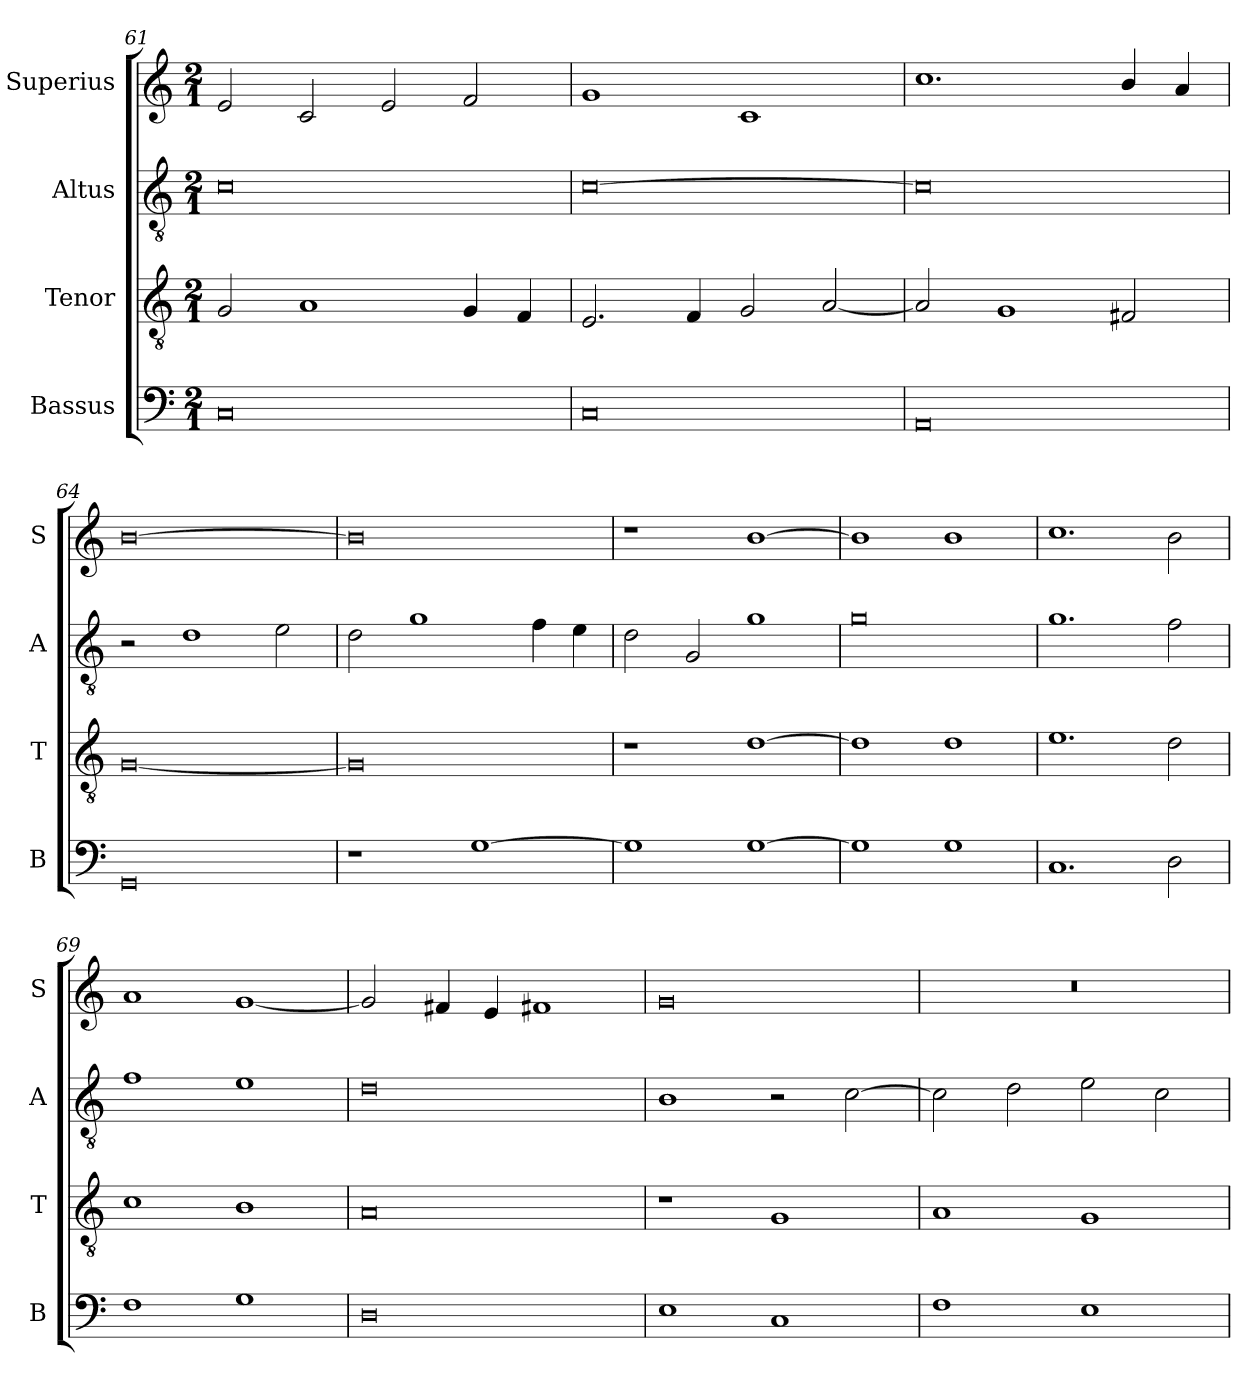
**kern	**kern	**kern	**kern
*part4	*part3	*part2	*part1
*staff4	*staff3	*staff2	*staff1
*I"Bassus	*I"Tenor	*I"Altus	*I"Superius
*I'B	*I'T	*I'A	*I'S
*clefF4	*clefGv2	*clefGv2	*clefG2
*k[]	*k[]	*k[]	*k[]
*M2/1	*M2/1	*M2/1	*M2/1
=61	=61	=61	=61
0C	2G/	0c	2e/
.	1A/	.	2c/
.	.	.	2e/
.	4G/	.	2f/
.	4F/	.	.
=62	=62	=62	=62
0C	2.E/	[0c	1g/
.	4F/	.	.
.	2G/	.	1c/
.	[2A/	.	.
=63	=63	=63	=63
0AA	2A/]	0c]	1.cc\
.	1G/	.	.
.	2F#X/	.	4b/
.	.	.	4a/
=64	=64	=64	=64
0GG	[0G	2r	[0b
.	.	1d\	.
.	.	2e\	.
=65	=65	=65	=65
1r	0G]	2d\	0b]
.	.	1g\	.
[1G\	.	.	.
.	.	4f\	.
.	.	4e\	.
=66	=66	=66	=66
1G\]	1r	2d\	1r
.	.	2G/	.
[1G\	[1d\	1g\	[1b\
=67	=67	=67	=67
1G\]	1d\]	0g	1b\]
1G\	1d\	.	1b\
=68	=68	=68	=68
1.C/	1.e\	1.g\	1.cc\
2D\	2d\	2f\	2b\
=69	=69	=69	=69
1F\	1c\	1f\	1a/
1G\	1B\	1e\	[1g/
=70	=70	=70	=70
0D	0A	0d	2g/]
.	.	.	4f#X/
.	.	.	4e/
.	.	.	1f#X/
=71	=71	=71	=71
1E\	1r	1B\	0g
1C/	1G/	2r	.
.	.	[2c\	.
=72	=72	=72	=72
1F\	1A/	2c\]	0r
.	.	2d\	.
1E\	1G/	2e\	.
.	.	2c\	.
=	=	=	=
*-	*-	*-	*-
